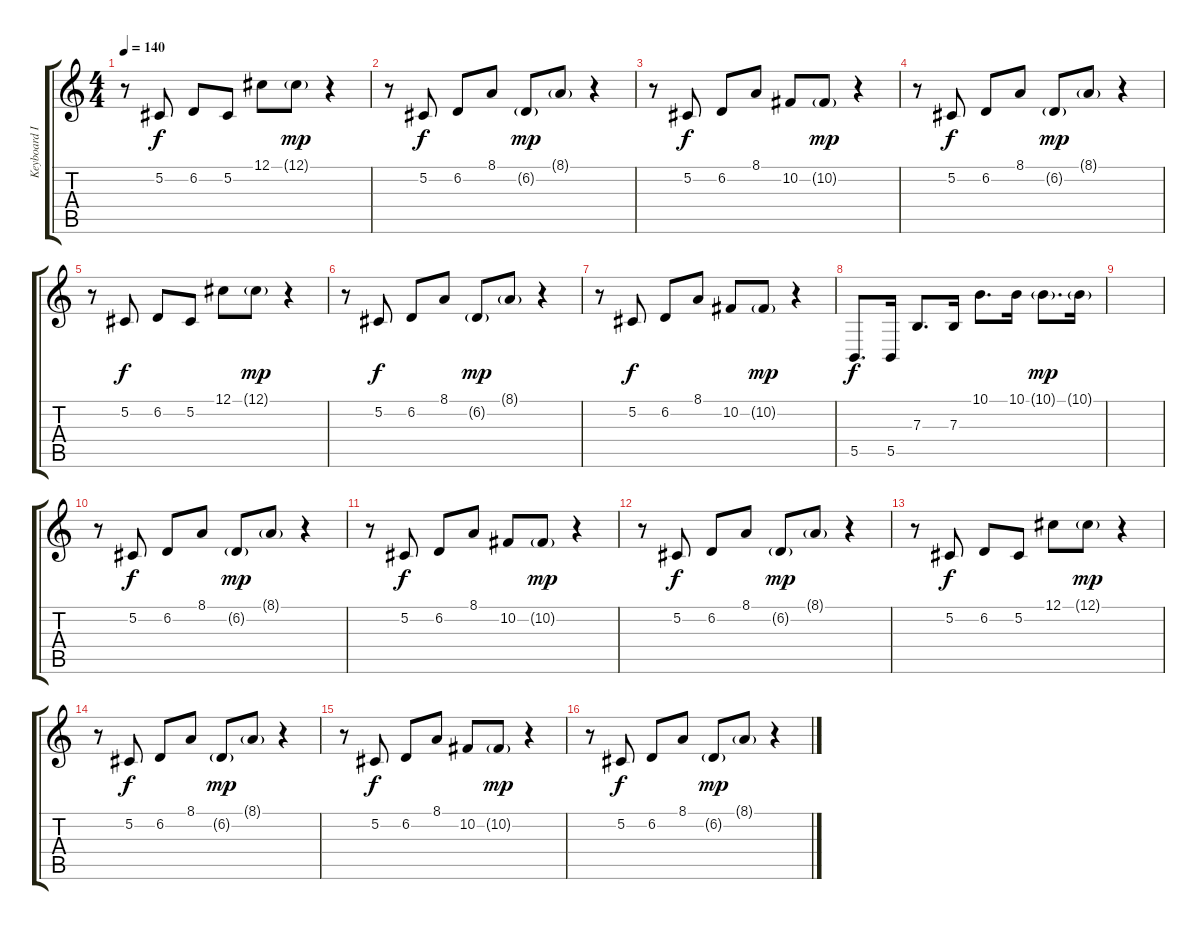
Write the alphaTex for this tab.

\track ("Keyboard IV" "Keyboard I") {instrument lead2sawtooth}
\staff {score tabs}
\tuning (Db4 Ab3 E3 B2 Gb2 B1) {hide}
\ts (4 4)
\tempo 140
\clef g2
\ks c
r.8{dy mp} 5.2.8{dy f} 6.2.8 5.2.8 12.1.8 12.1{g}.8{dy mp} r.4 |
r.8 5.2.8{dy f} 6.2.8 8.1.8 6.2{g}.8{dy mp} 8.1{g}.8 r.4 |
r.8 5.2.8{dy f} 6.2.8 8.1.8 10.2.8 10.2{g}.8{dy mp} r.4 |
r.8 5.2.8{dy f} 6.2.8 8.1.8 6.2{g}.8{dy mp} 8.1{g}.8 r.4 |
r.8 5.2.8{dy f} 6.2.8 5.2.8 12.1.8 12.1{g}.8{dy mp} r.4 |
r.8 5.2.8{dy f} 6.2.8 8.1.8 6.2{g}.8{dy mp} 8.1{g}.8 r.4 |
r.8 5.2.8{dy f} 6.2.8 8.1.8 10.2.8 10.2{g}.8{dy mp} r.4 |
5.5.8{d dy f} 5.5.16 7.3.8{d} 7.3.16 10.1.8{d} 10.1.16 10.1{g}.8{d dy mp} 10.1{g}.16 |
|
r.8 5.2.8{dy f} 6.2.8 8.1.8 6.2{g}.8{dy mp} 8.1{g}.8 r.4 |
r.8 5.2.8{dy f} 6.2.8 8.1.8 10.2.8 10.2{g}.8{dy mp} r.4 |
r.8 5.2.8{dy f} 6.2.8 8.1.8 6.2{g}.8{dy mp} 8.1{g}.8 r.4 |
r.8 5.2.8{dy f} 6.2.8 5.2.8 12.1.8 12.1{g}.8{dy mp} r.4 |
r.8 5.2.8{dy f} 6.2.8 8.1.8 6.2{g}.8{dy mp} 8.1{g}.8 r.4 |
r.8 5.2.8{dy f} 6.2.8 8.1.8 10.2.8 10.2{g}.8{dy mp} r.4 |
r.8 5.2.8{dy f} 6.2.8 8.1.8 6.2{g}.8{dy mp} 8.1{g}.8 r.4
